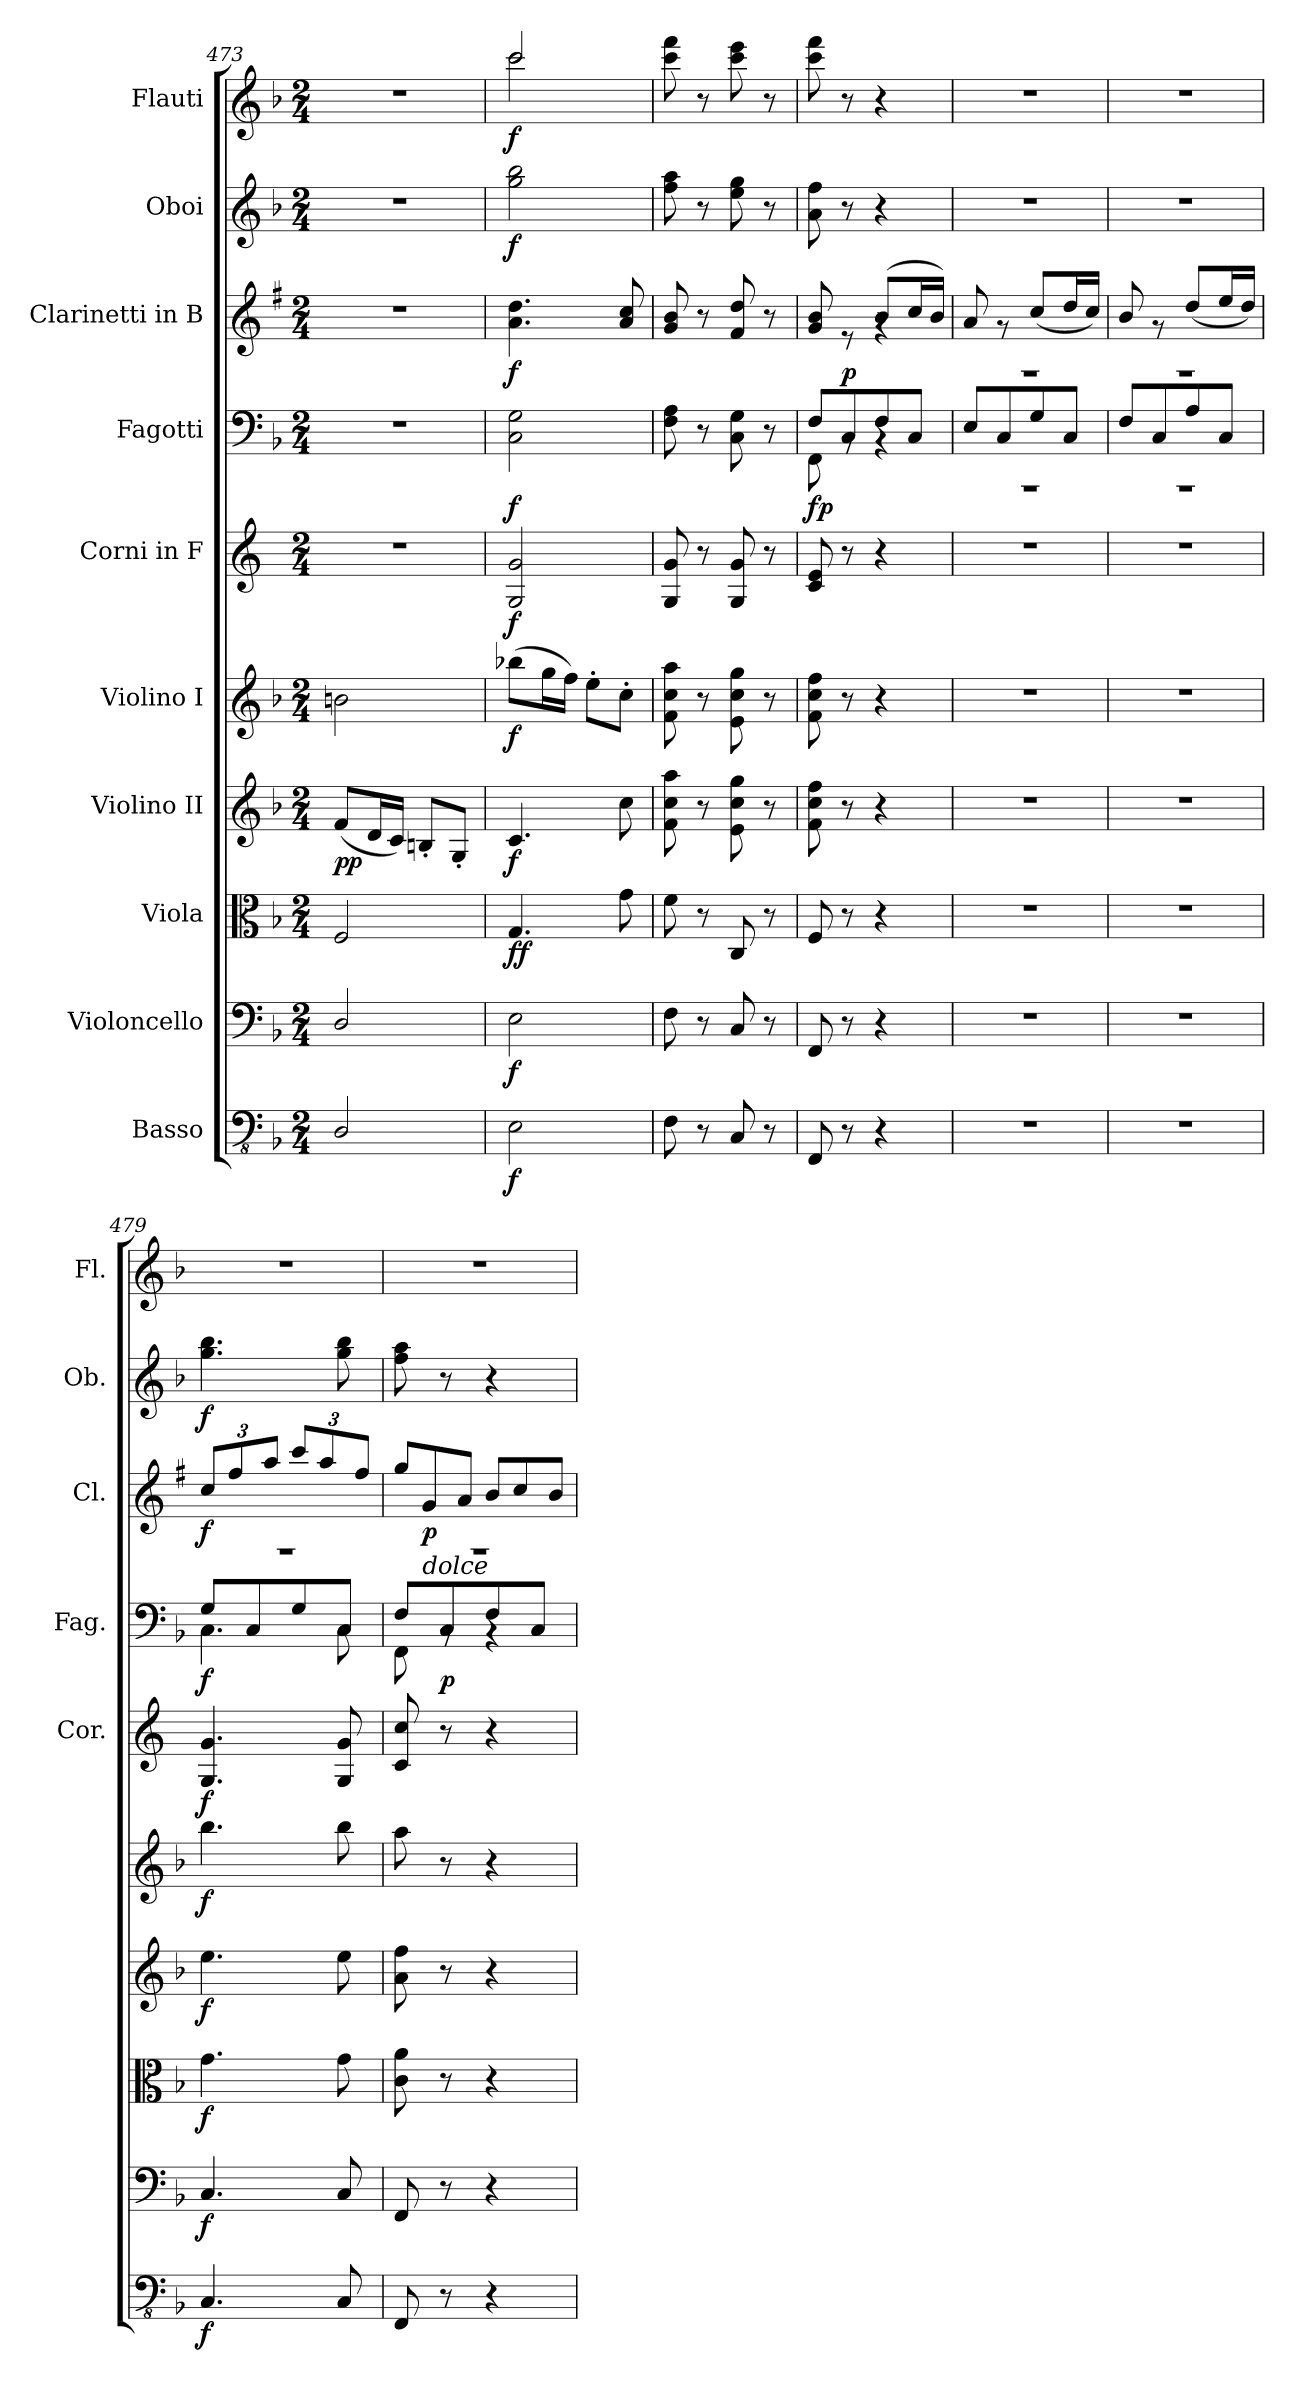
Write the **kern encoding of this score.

**kern	**dynam	**kern	**dynam	**kern	**dynam	**kern	**dynam	**kern	**dynam	**kern	**dynam	**kern	**dynam	**kern	**dynam	**kern	**dynam	**kern	**dynam
*part10	*part10	*part9	*part9	*part8	*part8	*part7	*part7	*part6	*part6	*part5	*part5	*part4	*part4	*part3	*part3	*part2	*part2	*part1	*part1
*staff10	*staff10	*staff9	*staff9	*staff8	*staff8	*staff7	*staff7	*staff6	*staff6	*staff5	*staff5	*staff4	*staff4	*staff3	*staff3	*staff2	*staff2	*staff1	*staff1
*I"Basso	*	*I"Violoncello	*	*I"Viola	*	*I"Violino II	*	*I"Violino I	*	*I"Corni in F	*	*I"Fagotti	*	*I"Clarinetti in B	*	*I"Oboi	*	*I"Flauti	*
*	*	*	*	*	*	*	*	*	*	*I'Cor.	*	*I'Fag.	*	*I'Cl.	*	*I'Ob.	*	*I'Fl.	*
*clefFv4	*	*clefF4	*	*clefC3	*	*clefG2	*	*clefG2	*	*clefG2	*	*clefF4	*	*clefG2	*	*clefG2	*	*clefG2	*
*	*	*	*	*	*	*	*	*	*	*ITrd4c7	*	*	*	*ITrd1c2	*	*	*	*	*
*k[b-]	*	*k[b-]	*	*k[b-]	*	*k[b-]	*	*k[b-]	*	*k[b-]	*	*k[b-]	*	*k[b-]	*	*k[b-]	*	*k[b-]	*
*M2/4	*	*M2/4	*	*M2/4	*	*M2/4	*	*M2/4	*	*M2/4	*	*M2/4	*	*M2/4	*	*M2/4	*	*M2/4	*
=473	=473	=473	=473	=473	=473	=473	=473	=473	=473	=473	=473	=473	=473	=473	=473	=473	=473	=473	=473
!	!	!	!	!	!	!	!LO:DY:b	!	!	!	!	!	!	!	!	!	!	!	!
2DD/	.	2D/	.	2F/	.	(8f/L	pp	2bn\	.	2r	.	2r	.	2r	.	2r	.	2r	.
.	.	.	.	.	.	16d/L	.	.	.	.	.	.	.	.	.	.	.	.	.
.	.	.	.	.	.	16c/JJ)	.	.	.	.	.	.	.	.	.	.	.	.	.
.	.	.	.	.	.	8Bn'/L	.	.	.	.	.	.	.	.	.	.	.	.	.
.	.	.	.	.	.	8G'/J	.	.	.	.	.	.	.	.	.	.	.	.	.
=474	=474	=474	=474	=474	=474	=474	=474	=474	=474	=474	=474	=474	=474	=474	=474	=474	=474	=474	=474
*	*	*	*	*	*	*	*	*	*	*	*	*	*	*	*	*	*	*^	*
!	!LO:DY:b	!	!LO:DY:b	!	!LO:DY:b	!	!	!	!	!	!	!	!	!	!	!	!	!	!	!
!	!	!	!	!	!LO:DY:n=1:b	!	!LO:DY:b	!	!LO:DY:b	!	!LO:DY:b	!	!LO:DY:b	!	!LO:DY:b	!	!LO:DY:b	!	!	!LO:DY:b
2EE\	f	2E\	f	4.G/	f f	4.c/	f	(8bb-X\L	f	2C/ 2c/	f	2C\ 2G\	f	4.g\ 4.cc\	f	2gg\ 2bb-\	f	2ccc/	2ccc\	f
.	.	.	.	.	.	.	.	16gg\L	.	.	.	.	.	.	.	.	.	.	.	.
.	.	.	.	.	.	.	.	16ff\JJ)	.	.	.	.	.	.	.	.	.	.	.	.
.	.	.	.	.	.	.	.	8ee'\L	.	.	.	.	.	.	.	.	.	.	.	.
.	.	.	.	8g\	.	8cc\	.	8cc'\J	.	.	.	.	.	8g/ 8b-/	.	.	.	.	.	.
*	*	*	*	*	*	*	*	*	*	*	*	*	*	*	*	*	*	*v	*v	*
=475	=475	=475	=475	=475	=475	=475	=475	=475	=475	=475	=475	=475	=475	=475	=475	=475	=475	=475	=475
8FF\	.	8F\	.	8f\	.	8f\ 8cc\ 8aa\	.	8f\ 8cc\ 8aa\	.	8C/ 8c/	.	8F\ 8A\	.	8f/ 8a/	.	8ff\ 8aa\	.	8ccc\ 8fff\	.
8r	.	8r	.	8r	.	8r	.	8r	.	8r	.	8r	.	8r	.	8r	.	8r	.
8CC/	.	8C/	.	8C/	.	8e\ 8cc\ 8gg\	.	8e\ 8cc\ 8gg\	.	8C/ 8c/	.	8C\ 8G\	.	8e/ 8cc/	.	8ee\ 8gg\	.	8ccc\ 8eee\	.
8r	.	8r	.	8r	.	8r	.	8r	.	8r	.	8r	.	8r	.	8r	.	8r	.
=476	=476	=476	=476	=476	=476	=476	=476	=476	=476	=476	=476	=476	=476	=476	=476	=476	=476	=476	=476
*	*	*	*	*	*	*	*	*	*	*	*	*^	*	*^	*	*	*	*	*
!	!	!	!	!	!	!	!	!	!	!	!	!	!	!LO:DY:b	!	!	!	!	!	!	!
8FFF/	.	8FF/	.	8F/	.	8f\ 8cc\ 8ff\	.	8f\ 8cc\ 8ff\	.	8F/ 8A/	.	8F/L	8FF\	fp	8f/ 8a/	4ryy	.	8a\ 8ff\	.	8ccc\ 8fff\	.
!	!	!	!	!	!	!	!	!	!	!	!	!	!	!	!	!	!LO:DY:b	!	!	!	!
8r	.	8r	.	8r	.	8r	.	8r	.	8r	.	8C/	8rBB	.	8re	.	p	8r	.	8r	.
4r	.	4r	.	4r	.	4r	.	4r	.	4r	.	8F/	4rBB	.	(8a/L	4rg	.	4r	.	4r	.
.	.	.	.	.	.	.	.	.	.	.	.	8C/J	.	.	16b-/L	.	.	.	.	.	.
.	.	.	.	.	.	.	.	.	.	.	.	.	.	.	16a/JJ)	.	.	.	.	.	.
=477	=477	=477	=477	=477	=477	=477	=477	=477	=477	=477	=477	=477	=477	=477	=477	=477	=477	=477	=477	=477	=477
2r	.	2r	.	2r	.	2r	.	2r	.	2r	.	2rAAA	8E/L	.	2rF	8g/	.	2r	.	2r	.
.	.	.	.	.	.	.	.	.	.	.	.	.	8C/	.	.	8r	.	.	.	.	.
.	.	.	.	.	.	.	.	.	.	.	.	.	8G/	.	.	(8b-/L	.	.	.	.	.
.	.	.	.	.	.	.	.	.	.	.	.	.	8C/J	.	.	16cc/L	.	.	.	.	.
.	.	.	.	.	.	.	.	.	.	.	.	.	.	.	.	16b-/JJ)	.	.	.	.	.
=478	=478	=478	=478	=478	=478	=478	=478	=478	=478	=478	=478	=478	=478	=478	=478	=478	=478	=478	=478	=478	=478
2r	.	2r	.	2r	.	2r	.	2r	.	2r	.	2rAAA	8F/L	.	2rF	8a/	.	2r	.	2r	.
.	.	.	.	.	.	.	.	.	.	.	.	.	8C/	.	.	8r	.	.	.	.	.
.	.	.	.	.	.	.	.	.	.	.	.	.	8A/	.	.	(8cc/L	.	.	.	.	.
.	.	.	.	.	.	.	.	.	.	.	.	.	8C/J	.	.	16dd/L	.	.	.	.	.
.	.	.	.	.	.	.	.	.	.	.	.	.	.	.	.	16cc/JJ)	.	.	.	.	.
=479	=479	=479	=479	=479	=479	=479	=479	=479	=479	=479	=479	=479	=479	=479	=479	=479	=479	=479	=479	=479	=479
*	*	*	*	*	*	*	*	*	*	*	*	*	*	*	*	*Xbrackettup	*	*	*	*	*
!	!LO:DY:b	!	!LO:DY:b	!	!LO:DY:b	!	!LO:DY:b	!	!LO:DY:b	!	!LO:DY:b	!	!	!LO:DY:b	!	!	!LO:DY:b	!	!LO:DY:b	!	!
4.CC/	f	4.C/	f	4.g\	f	4.ee\	f	4.bb-\	f	4.C/ 4.c/	f	8G/L	4.C\	f	2rF	12b-/L	f	4.gg\ 4.bb-\	f	2r	.
.	.	.	.	.	.	.	.	.	.	.	.	.	.	.	.	12ee/	.	.	.	.	.
.	.	.	.	.	.	.	.	.	.	.	.	8C/	.	.	.	.	.	.	.	.	.
.	.	.	.	.	.	.	.	.	.	.	.	.	.	.	.	12gg/J	.	.	.	.	.
.	.	.	.	.	.	.	.	.	.	.	.	8G/	.	.	.	12bb-/L	.	.	.	.	.
.	.	.	.	.	.	.	.	.	.	.	.	.	.	.	.	12gg/	.	.	.	.	.
8CC/	.	8C/	.	8g\	.	8ee\	.	8bb-\	.	8C/ 8c/	.	8C/J	8C\	.	.	.	.	8gg\ 8bb-\	.	.	.
.	.	.	.	.	.	.	.	.	.	.	.	.	.	.	.	12ee/J	.	.	.	.	.
=480	=480	=480	=480	=480	=480	=480	=480	=480	=480	=480	=480	=480	=480	=480	=480	=480	=480	=480	=480	=480	=480
*	*	*	*	*	*	*	*	*	*	*	*	*	*	*	*	*Xtuplet	*	*	*	*	*
8FFF/	.	8FF/	.	8c\ 8a\	.	8a\ 8ff\	.	8aa\	.	8F/ 8f/	.	8F/L	8FF\	.	2rF	12ff/L	.	8ff\ 8aa\	.	2r	.
!	!	!	!	!	!	!	!	!	!	!	!	!	!	!	!	!LO:TX:b:i:t=dolce	!	!	!	!	!
!	!	!	!	!	!	!	!	!	!	!	!	!	!	!	!	!	!LO:DY:b	!	!	!	!
.	.	.	.	.	.	.	.	.	.	.	.	.	.	.	.	12f/	p	.	.	.	.
!	!	!	!	!	!	!	!	!	!	!	!	!	!	!LO:DY:b	!	!	!	!	!	!	!
8r	.	8r	.	8r	.	8r	.	8r	.	8r	.	8C/	8rBB	p	.	.	.	8r	.	.	.
.	.	.	.	.	.	.	.	.	.	.	.	.	.	.	.	12g/J	.	.	.	.	.
4r	.	4r	.	4r	.	4r	.	4r	.	4r	.	8F/	4rBB	.	.	12a/L	.	4r	.	.	.
.	.	.	.	.	.	.	.	.	.	.	.	.	.	.	.	12b-/	.	.	.	.	.
.	.	.	.	.	.	.	.	.	.	.	.	8C/J	.	.	.	.	.	.	.	.	.
.	.	.	.	.	.	.	.	.	.	.	.	.	.	.	.	12a/J	.	.	.	.	.
*	*	*	*	*	*	*	*	*	*	*	*	*v	*v	*	*	*	*	*	*	*	*
*	*	*	*	*	*	*	*	*	*	*	*	*	*	*v	*v	*	*	*	*	*
=	=	=	=	=	=	=	=	=	=	=	=	=	=	=	=	=	=	=	=
*-	*-	*-	*-	*-	*-	*-	*-	*-	*-	*-	*-	*-	*-	*-	*-	*-	*-	*-	*-
